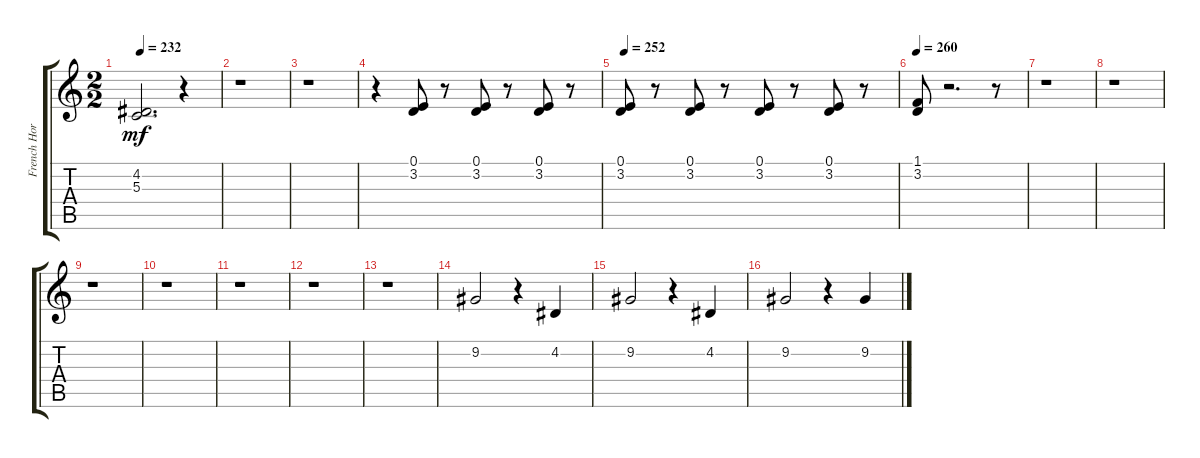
\track ("French Horn <---" "French Hor") {instrument frenchhorn}
\staff {score tabs}
\tuning (E4 B3 G3 D3 A2 E2) {hide}
\ts (2 2)
\tempo 232
\clef g2
\ks c
(4.2 5.3).2{d dy mf} r.4 |
r.1 |
r.1 |
r.4 (0.1 3.2).8 r.8 (0.1 3.2).8 r.8 (0.1 3.2).8 r.8 |
\tempo 252
(0.1 3.2).8 r.8 (0.1 3.2).8 r.8 (0.1 3.2).8 r.8 (0.1 3.2).8 r.8 |
\tempo 260
(1.1 3.2).8 r.2{d} r.8 |
r.1 |
r.1 |
r.1 |
r.1 |
r.1 |
r.1 |
r.1 |
9.2.2 r.4 4.2.4 |
9.2.2 r.4 4.2.4 |
9.2.2 r.4 9.2.4
